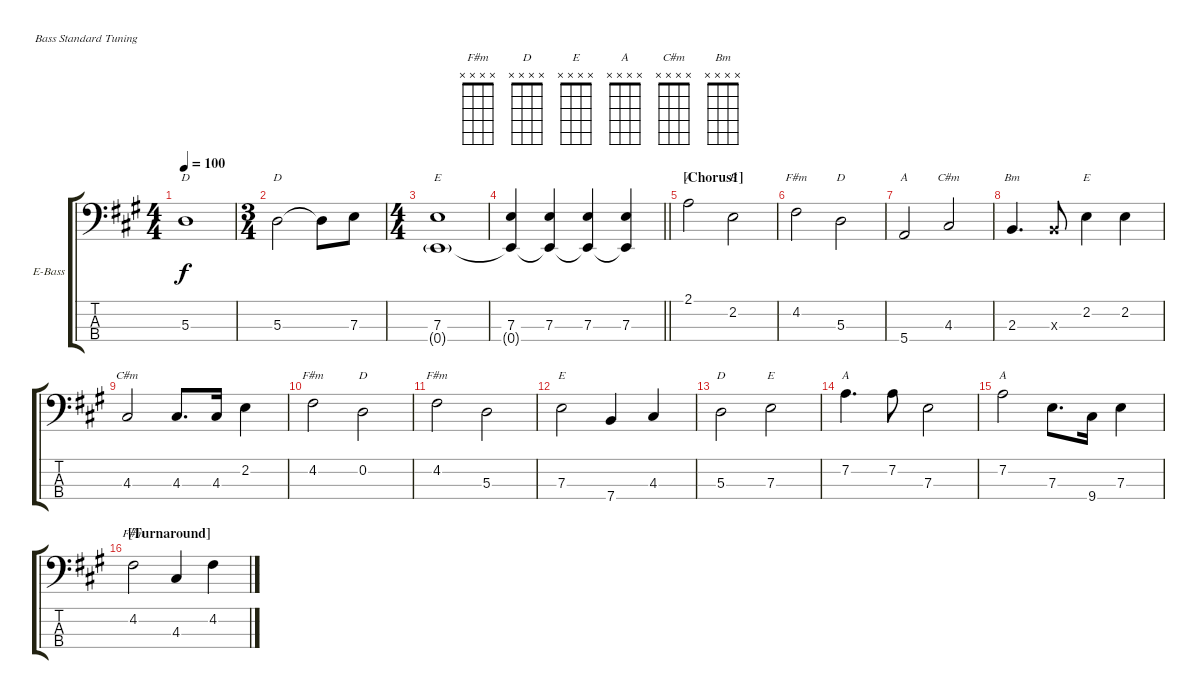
\bracketExtendMode groupsimilarinstruments
\firstSystemTrackNameOrientation horizontal
\otherSystemsTrackNameOrientation horizontal
\track ("Electric Bass" "E-Bass") {instrument electricbassfinger}
\staff {score tabs}
\tuning (G2 D2 A1 E1)
\chord ("F#m" x 4 x x)
\chord ("D" x 0 x x)
\chord ("D" x x 5 x)
\chord ("E" x x 7 x) {firstfret 7}
\chord ("A" x x x x)
\chord ("E" x x x x)
\chord ("F#m" x x x x)
\chord ("D" x x x x)
\chord ("C#m" x x x x)
\chord ("Bm" x x x x)
\ts (4 4)
\tempo 100
\clef f4
\ks f#minor
5.3.1{ch "D" dy f} |
\ts (3 4)
5.3.2{ch "D"} 5.3{t}.8 7.3.8 |
\ts (4 4)
(7.3 0.4{g}).1{ch "E"} |
\barLineRight lightlight
(7.3 0.4{t}).4 (7.3 0.4{t}).4 (7.3 0.4{t}).4 (7.3 0.4{t}).4 |
\section ("" "[Chorus1]")
\scale
0.333333 2.1.2{ch "A"} 2.2.2{ch "E"} |
\scale
0.333333 4.2.2{ch "F#m"} 5.3.2{ch "D"} |
\scale
0.333333 5.4.2{ch "A"} 4.3.2{ch "C#m"} |
\scale
0.333333 2.3.4{d ch "Bm"} 2.3{x}.8 2.2.4{ch "E"} 2.2.4 |
\scale
0.333333 4.3.2{ch "C#m"} 4.3.8{d} 4.3.16 2.2.4 |
\scale
0.333333 4.2.2{ch "F#m"} 0.2.2{ch "D"} |
\scale
0.333333 4.2.2{ch "F#m"} 5.3.2 |
\scale
0.333333 7.3.2{ch "E"} 7.4.4 4.3.4 |
\scale
0.333333 5.3.2{ch "D"} 7.3.2{ch "E"} |
\scale
0.333333 7.2.4{d ch "A"} 7.2.8 7.3.2 |
\scale
0.333333 7.2.2{ch "A"} 7.3.8{d} 9.4.16 7.3.4 |
\section ("" "[Turnaround]")
\scale
0.333333 4.2.2{ch "F#m"} 4.3.4 4.2.4
